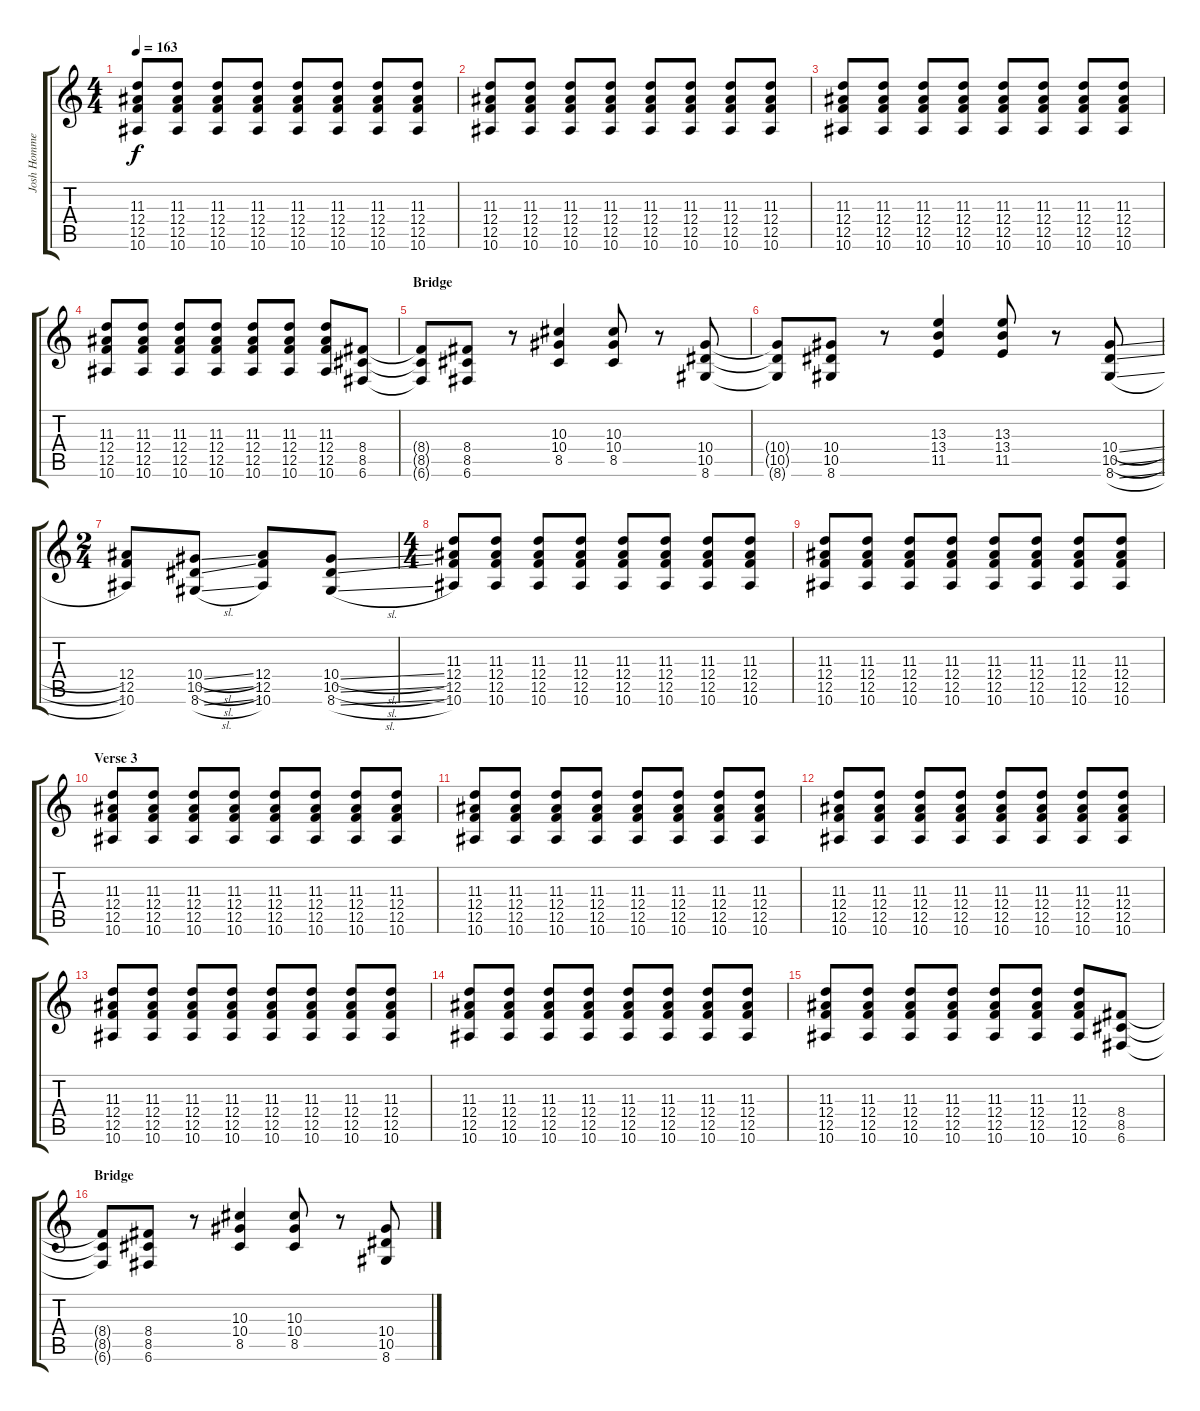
\track ("Josh Homme (Guitar 1)" "Josh Homme") {instrument distortionguitar}
\staff {score tabs}
\tuning (C4 G3 Eb3 Bb2 F2 C2) {hide}
\ts (4 4)
\tempo 163
\clef g2
\ks c
(11.3 12.4 12.5 10.6).8{dy f} (11.3 12.4 12.5 10.6).8 (11.3 12.4 12.5 10.6).8 (11.3 12.4 12.5 10.6).8 (11.3 12.4 12.5 10.6).8 (11.3 12.4 12.5 10.6).8 (11.3 12.4 12.5 10.6).8 (11.3 12.4 12.5 10.6).8 |
(11.3 12.4 12.5 10.6).8 (11.3 12.4 12.5 10.6).8 (11.3 12.4 12.5 10.6).8 (11.3 12.4 12.5 10.6).8 (11.3 12.4 12.5 10.6).8 (11.3 12.4 12.5 10.6).8 (11.3 12.4 12.5 10.6).8 (11.3 12.4 12.5 10.6).8 |
(11.3 12.4 12.5 10.6).8 (11.3 12.4 12.5 10.6).8 (11.3 12.4 12.5 10.6).8 (11.3 12.4 12.5 10.6).8 (11.3 12.4 12.5 10.6).8 (11.3 12.4 12.5 10.6).8 (11.3 12.4 12.5 10.6).8 (11.3 12.4 12.5 10.6).8 |
(11.3 12.4 12.5 10.6).8 (11.3 12.4 12.5 10.6).8 (11.3 12.4 12.5 10.6).8 (11.3 12.4 12.5 10.6).8 (11.3 12.4 12.5 10.6).8 (11.3 12.4 12.5 10.6).8 (11.3 12.4 12.5 10.6).8 (8.4 8.5 6.6).8 |
\section ("" "Bridge")
(8.4{t} 8.5{t} 6.6{t}).8 (8.4 8.5 6.6).8 r.8 (10.3 10.4 8.5).4 (10.3 10.4 8.5).8 r.8 (10.4 10.5 8.6).8 |
(10.4{t} 10.5{t} 8.6{t}).8 (10.4 10.5 8.6).8 r.8 (13.3 13.4 11.5).4 (13.3 13.4 11.5).8 r.8 (10.4{sl} 10.5{sl} 8.6{sl}).8 |
\ts (2 4)
(12.4 12.5 10.6).8 (10.4{sl} 10.5{sl} 8.6{sl}).8 (12.4 12.5 10.6).8 (10.4{sl} 10.5{sl} 8.6{sl}).8 |
\ts (4 4)
(11.3 12.4 12.5 10.6).8 (11.3 12.4 12.5 10.6).8 (11.3 12.4 12.5 10.6).8 (11.3 12.4 12.5 10.6).8 (11.3 12.4 12.5 10.6).8 (11.3 12.4 12.5 10.6).8 (11.3 12.4 12.5 10.6).8 (11.3 12.4 12.5 10.6).8 |
(11.3 12.4 12.5 10.6).8 (11.3 12.4 12.5 10.6).8 (11.3 12.4 12.5 10.6).8 (11.3 12.4 12.5 10.6).8 (11.3 12.4 12.5 10.6).8 (11.3 12.4 12.5 10.6).8 (11.3 12.4 12.5 10.6).8 (11.3 12.4 12.5 10.6).8 |
\section ("" "Verse 3")
(11.3 12.4 12.5 10.6).8 (11.3 12.4 12.5 10.6).8 (11.3 12.4 12.5 10.6).8 (11.3 12.4 12.5 10.6).8 (11.3 12.4 12.5 10.6).8 (11.3 12.4 12.5 10.6).8 (11.3 12.4 12.5 10.6).8 (11.3 12.4 12.5 10.6).8 |
(11.3 12.4 12.5 10.6).8 (11.3 12.4 12.5 10.6).8 (11.3 12.4 12.5 10.6).8 (11.3 12.4 12.5 10.6).8 (11.3 12.4 12.5 10.6).8 (11.3 12.4 12.5 10.6).8 (11.3 12.4 12.5 10.6).8 (11.3 12.4 12.5 10.6).8 |
(11.3 12.4 12.5 10.6).8 (11.3 12.4 12.5 10.6).8 (11.3 12.4 12.5 10.6).8 (11.3 12.4 12.5 10.6).8 (11.3 12.4 12.5 10.6).8 (11.3 12.4 12.5 10.6).8 (11.3 12.4 12.5 10.6).8 (11.3 12.4 12.5 10.6).8 |
(11.3 12.4 12.5 10.6).8 (11.3 12.4 12.5 10.6).8 (11.3 12.4 12.5 10.6).8 (11.3 12.4 12.5 10.6).8 (11.3 12.4 12.5 10.6).8 (11.3 12.4 12.5 10.6).8 (11.3 12.4 12.5 10.6).8 (11.3 12.4 12.5 10.6).8 |
(11.3 12.4 12.5 10.6).8 (11.3 12.4 12.5 10.6).8 (11.3 12.4 12.5 10.6).8 (11.3 12.4 12.5 10.6).8 (11.3 12.4 12.5 10.6).8 (11.3 12.4 12.5 10.6).8 (11.3 12.4 12.5 10.6).8 (11.3 12.4 12.5 10.6).8 |
(11.3 12.4 12.5 10.6).8 (11.3 12.4 12.5 10.6).8 (11.3 12.4 12.5 10.6).8 (11.3 12.4 12.5 10.6).8 (11.3 12.4 12.5 10.6).8 (11.3 12.4 12.5 10.6).8 (11.3 12.4 12.5 10.6).8 (8.4 8.5 6.6).8 |
\section ("" "Bridge")
(8.4{t} 8.5{t} 6.6{t}).8 (8.4 8.5 6.6).8 r.8 (10.3 10.4 8.5).4 (10.3 10.4 8.5).8 r.8 (10.4 10.5 8.6).8
